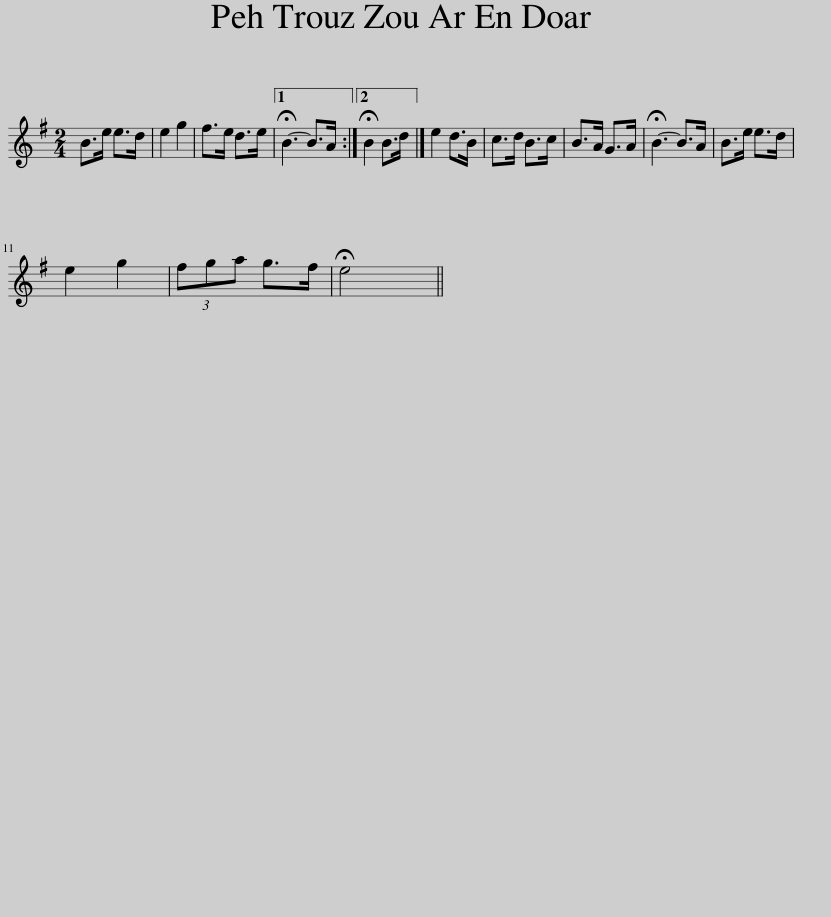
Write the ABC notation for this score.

X:1
L:1/8
M:2/4
I:linebreak $
K:Emin
V:1 treble
V:1
 B>e e>d | e2 g2 | f>e d>e |1 !fermata!B3- B>A :|2 !fermata!B2 B>d |] %5
 e2 d>B | c>d B>c | B>A G>A | !fermata!B3- B>A | B>e e>d |$ %10
 e2 g2 | (3fga g>f | !fermata!e4 || %13
